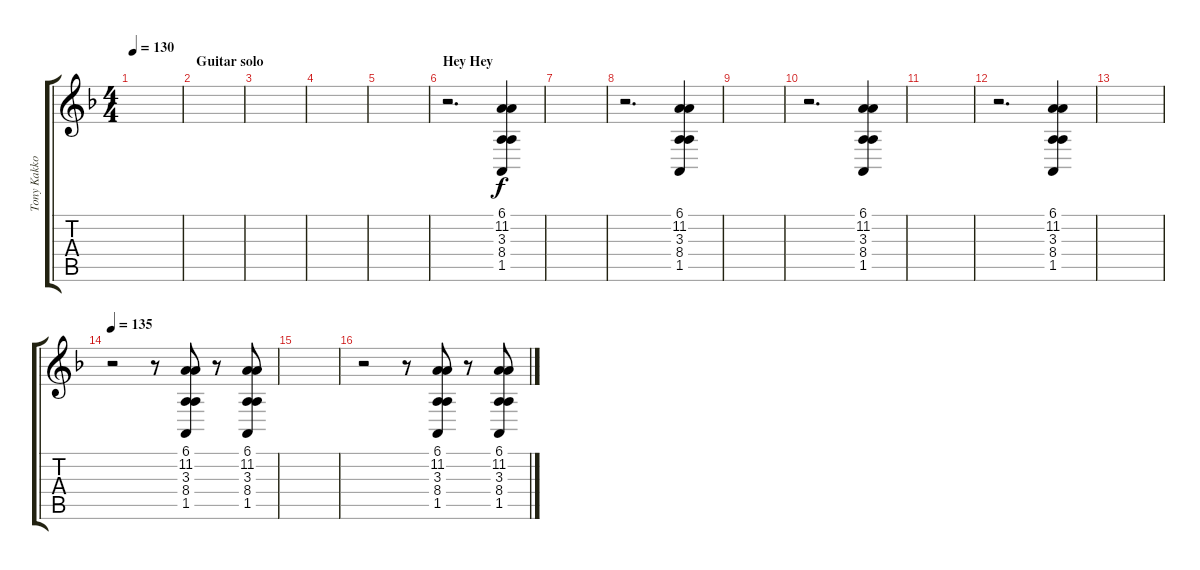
\track ("Tony Kakko" "Tony Kakko") {instrument lead6voice}
\staff {score tabs}
\tuning (Eb4 Bb3 Gb3 Db3 Ab2 Eb2) {hide}
\ts (4 4)
\tempo 130
\clef g2
\ks dminor
|
\section ("" "Guitar solo")
|
|
|
|
\section ("" "Hey Hey")
r.2{d instrument synthdrum} (6.1 11.2 3.3 8.4 1.5).4 |
|
r.2{d instrument synthdrum} (6.1 11.2 3.3 8.4 1.5).4 |
|
r.2{d instrument synthdrum} (6.1 11.2 3.3 8.4 1.5).4 |
|
r.2{d instrument synthdrum} (6.1 11.2 3.3 8.4 1.5).4 |
|
\tempo 135
r.2{instrument synthdrum} r.8 (6.1 11.2 3.3 8.4 1.5).8 r.8 (6.1 11.2 3.3 8.4 1.5).8 |
|
r.2{instrument synthdrum} r.8 (6.1 11.2 3.3 8.4 1.5).8 r.8 (6.1 11.2 3.3 8.4 1.5).8
